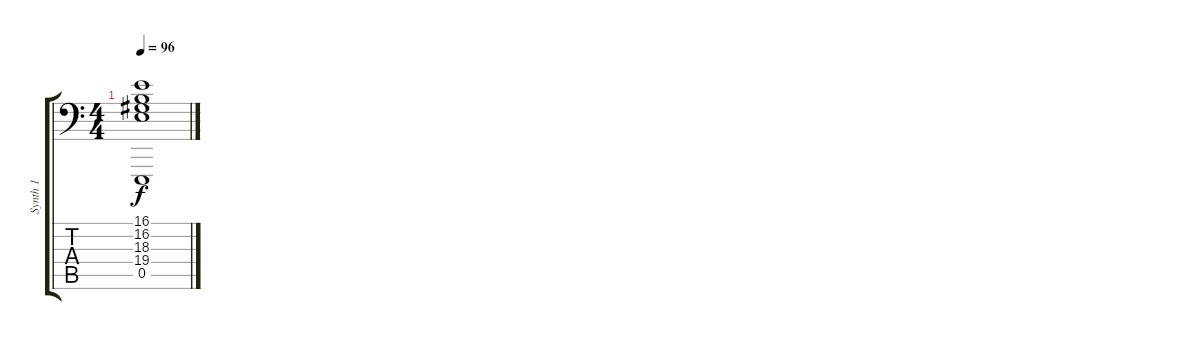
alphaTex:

\track ("Synth 1" "Synth 1") {instrument stringensemble2}
\staff {score tabs}
\tuning (C3 G2 D2 A1 E1 B0) {hide}
\ts (4 4)
\tempo 96
\clef f4
\ks c
(16.1{t} 16.2{t} 18.3{t} 19.4{t} 0.5{t}).1{dy f}
